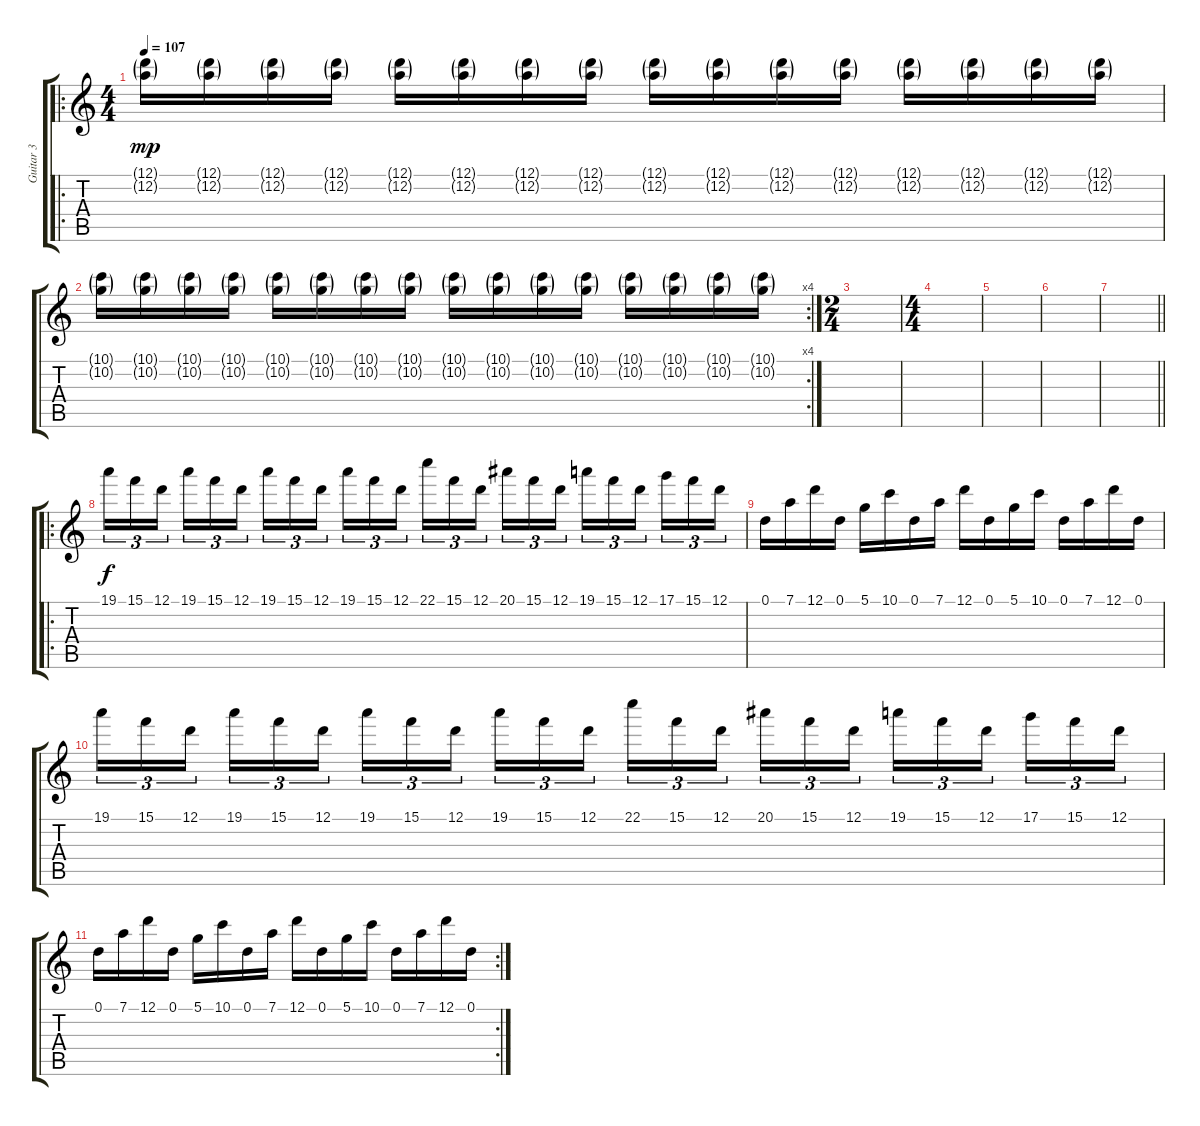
\track ("Guitar 3" "Guitar 3") {instrument overdrivenguitar}
\staff {score tabs}
\tuning (D4 A3 F3 C3 G2 D2) {hide}
\ro
\ts (4 4)
\tempo 107
\clef g2
\ks c
(12.1{g} 12.2{g}).16{dy mp} (12.1{g} 12.2{g}).16 (12.1{g} 12.2{g}).16 (12.1{g} 12.2{g}).16 (12.1{g} 12.2{g}).16 (12.1{g} 12.2{g}).16 (12.1{g} 12.2{g}).16 (12.1{g} 12.2{g}).16 (12.1{g} 12.2{g}).16 (12.1{g} 12.2{g}).16 (12.1{g} 12.2{g}).16 (12.1{g} 12.2{g}).16 (12.1{g} 12.2{g}).16 (12.1{g} 12.2{g}).16 (12.1{g} 12.2{g}).16 (12.1{g} 12.2{g}).16 |
\rc 4
(10.1{g} 10.2{g}).16 (10.1{g} 10.2{g}).16 (10.1{g} 10.2{g}).16 (10.1{g} 10.2{g}).16 (10.1{g} 10.2{g}).16 (10.1{g} 10.2{g}).16 (10.1{g} 10.2{g}).16 (10.1{g} 10.2{g}).16 (10.1{g} 10.2{g}).16 (10.1{g} 10.2{g}).16 (10.1{g} 10.2{g}).16 (10.1{g} 10.2{g}).16 (10.1{g} 10.2{g}).16 (10.1{g} 10.2{g}).16 (10.1{g} 10.2{g}).16 (10.1{g} 10.2{g}).16 |
\ts (2 4)
|
\ts (4 4)
|
|
|
\barLineRight lightlight
|
\ro
19.1.16{tu (3 2) dy f} 15.1.16{tu (3 2)} 12.1.16{tu (3 2)} 19.1.16{tu (3 2)} 15.1.16{tu (3 2)} 12.1.16{tu (3 2)} 19.1.16{tu (3 2)} 15.1.16{tu (3 2)} 12.1.16{tu (3 2)} 19.1.16{tu (3 2)} 15.1.16{tu (3 2)} 12.1.16{tu (3 2)} 22.1.16{tu (3 2)} 15.1.16{tu (3 2)} 12.1.16{tu (3 2)} 20.1.16{tu (3 2)} 15.1.16{tu (3 2)} 12.1.16{tu (3 2)} 19.1.16{tu (3 2)} 15.1.16{tu (3 2)} 12.1.16{tu (3 2)} 17.1.16{tu (3 2)} 15.1.16{tu (3 2)} 12.1.16{tu (3 2)} |
0.1.16 7.1.16 12.1.16 0.1.16 5.1.16 10.1.16 0.1.16 7.1.16 12.1.16 0.1.16 5.1.16 10.1.16 0.1.16 7.1.16 12.1.16 0.1.16 |
19.1.16{tu (3 2)} 15.1.16{tu (3 2)} 12.1.16{tu (3 2)} 19.1.16{tu (3 2)} 15.1.16{tu (3 2)} 12.1.16{tu (3 2)} 19.1.16{tu (3 2)} 15.1.16{tu (3 2)} 12.1.16{tu (3 2)} 19.1.16{tu (3 2)} 15.1.16{tu (3 2)} 12.1.16{tu (3 2)} 22.1.16{tu (3 2)} 15.1.16{tu (3 2)} 12.1.16{tu (3 2)} 20.1.16{tu (3 2)} 15.1.16{tu (3 2)} 12.1.16{tu (3 2)} 19.1.16{tu (3 2)} 15.1.16{tu (3 2)} 12.1.16{tu (3 2)} 17.1.16{tu (3 2)} 15.1.16{tu (3 2)} 12.1.16{tu (3 2)} |
\rc 2
0.1.16 7.1.16 12.1.16 0.1.16 5.1.16 10.1.16 0.1.16 7.1.16 12.1.16 0.1.16 5.1.16 10.1.16 0.1.16 7.1.16 12.1.16 0.1.16
